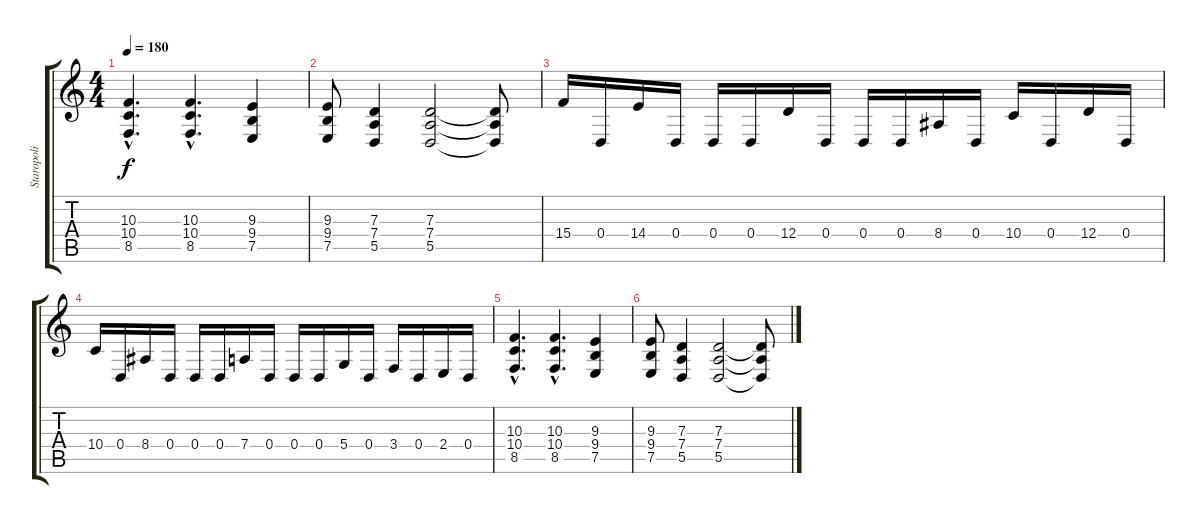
\track ("Staropoli Solos" "Staropoli ") {instrument lead2sawtooth}
\staff {score tabs}
\tuning (E4 B3 G3 D3 A2 E2) {hide}
\ts (4 4)
\tempo 180
\clef g2
\ks c
(10.3{hac} 10.4{hac} 8.5{hac}).4{d dy f} (10.3{hac} 10.4{hac} 8.5{hac}).4{d} (9.3 9.4 7.5).4 |
(9.3 9.4 7.5).8 (7.3 7.4 5.5).4 (7.3 7.4 5.5).2 (7.3{t} 7.4{t} 5.5{t}).8 |
15.4.16 0.4.16 14.4.16 0.4.16 0.4.16 0.4.16 12.4.16 0.4.16 0.4.16 0.4.16 8.4.16 0.4.16 10.4.16 0.4.16 12.4.16 0.4.16 |
10.4.16 0.4.16 8.4.16 0.4.16 0.4.16 0.4.16 7.4.16 0.4.16 0.4.16 0.4.16 5.4.16 0.4.16 3.4.16 0.4.16 2.4.16 0.4.16 |
(10.3{hac} 10.4{hac} 8.5{hac}).4{d} (10.3{hac} 10.4{hac} 8.5{hac}).4{d} (9.3 9.4 7.5).4 |
(9.3 9.4 7.5).8 (7.3 7.4 5.5).4 (7.3 7.4 5.5).2 (7.3{t} 7.4{t} 5.5{t}).8
